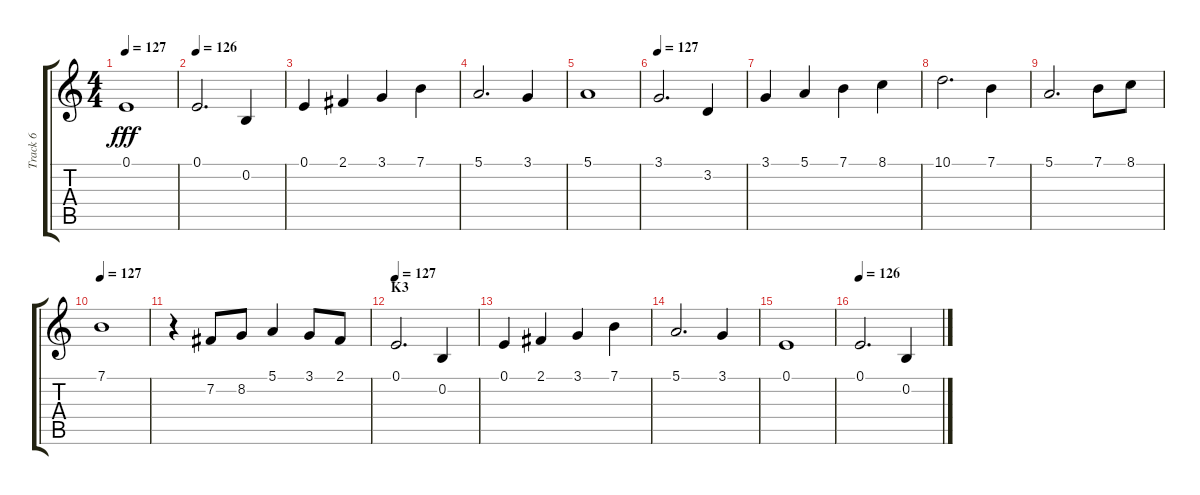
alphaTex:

\track ("Track 6" "Track 6") {instrument choiraahs}
\staff {score tabs}
\tuning (E4 B3 G3 D3 A2 E2) {hide}
\ts (4 4)
\tempo 127
\clef g2
\ks c
0.1.1{dy fff} |
\tempo 126
0.1.2{d} 0.2.4 |
0.1.4 2.1.4 3.1.4 7.1.4 |
5.1.2{d} 3.1.4 |
5.1.1 |
\tempo 127
3.1.2{d} 3.2.4 |
3.1.4 5.1.4 7.1.4 8.1.4 |
10.1.2{d} 7.1.4 |
5.1.2{d} 7.1.8 8.1.8 |
\tempo 127
7.1.1 |
r.4 7.2.8 8.2.8 5.1.4 3.1.8 2.1.8 |
\section ("" "K3")
\tempo 127
0.1.2{d} 0.2.4 |
0.1.4 2.1.4 3.1.4 7.1.4 |
5.1.2{d} 3.1.4 |
0.1.1 |
\tempo 126
0.1.2{d} 0.2.4
